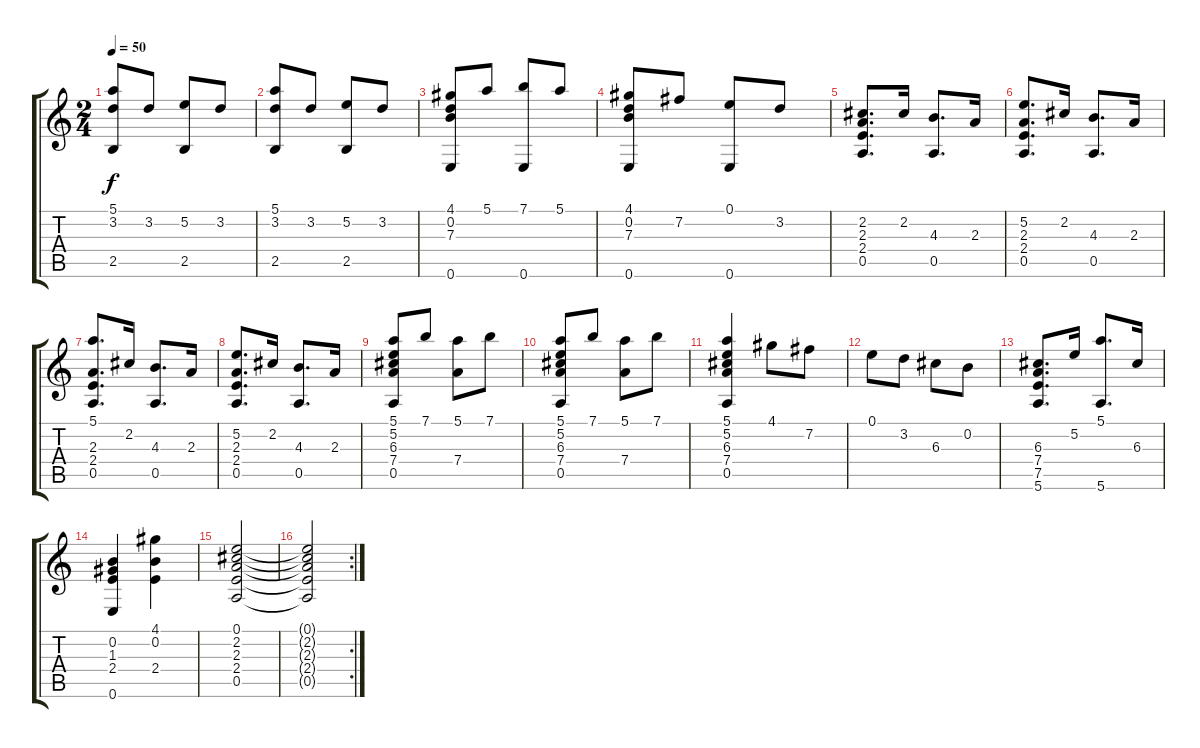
\track "" {instrument acousticguitarnylon}
\staff {score tabs}
\tuning (E4 B3 G3 D3 A2 E2) {hide}
\ts (2 4)
\tempo 50
\clef g2
\ks c
(5.1 3.2 2.5).8{dy f} 3.2.8 (5.2 2.5).8 3.2.8 |
(5.1 3.2 2.5).8 3.2.8 (5.2 2.5).8 3.2.8 |
(4.1 0.2 7.3 0.6).8 5.1.8 (7.1 0.6).8 5.1.8 |
(4.1 0.2 7.3 0.6).8 7.2.8 (0.1 0.6).8 3.2.8 |
(2.2 2.3 2.4 0.5).8{d} 2.2.16 (4.3 0.5).8{d} 2.3.16 |
(5.2 2.3 2.4 0.5).8{d} 2.2.16 (4.3 0.5).8{d} 2.3.16 |
(5.1 2.3 2.4 0.5).8{d} 2.2.16 (4.3 0.5).8{d} 2.3.16 |
(5.2 2.3 2.4 0.5).8{d} 2.2.16 (4.3 0.5).8{d} 2.3.16 |
(5.1 5.2 6.3 7.4 0.5).8 7.1.8 (5.1 7.4).8 7.1.8 |
(5.1 5.2 6.3 7.4 0.5).8 7.1.8 (5.1 7.4).8 7.1.8 |
(5.1 5.2 6.3 7.4 0.5).4 4.1.8 7.2.8 |
0.1.8 3.2.8 6.3.8 0.2.8 |
(6.3 7.4 7.5 5.6).8{d} 5.2.16 (5.1 5.6).8{d} 6.3.16 |
(0.2 1.3 2.4 0.6).4 (4.1 0.2 2.4).4 |
(0.1 2.2 2.3 2.4 0.5).2 |
\rc 2
(0.1{t} 2.2{t} 2.3{t} 2.4{t} 0.5{t}).2
